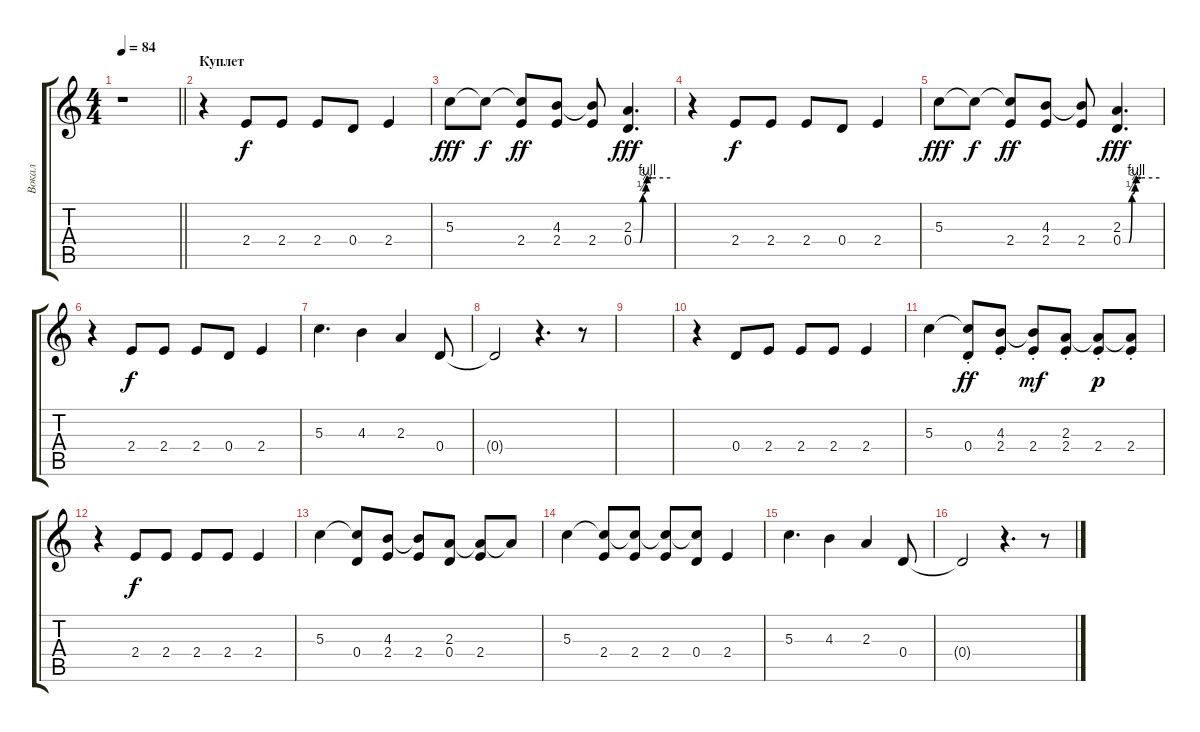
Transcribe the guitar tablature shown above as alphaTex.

\track ("Вокал" "Вокал") {instrument acousticguitarnylon}
\staff {score tabs}
\tuning (E4 B3 G3 D3 A2 E2) {hide}
\ts (4 4)
\tempo 84
\clef g2
\barLineRight lightlight
\ks c
r.1{dy f} |
\section ("" "Куплет")
r.4 2.4.8 2.4.8 2.4.8 0.4.8 2.4.4 |
5.3.8{dy fff} 5.3{t}.8{dy f} (5.3{t} 2.4).8{dy ff} (4.3 2.4).8 (4.3{t} 2.4).8 (2.3 0.4{be (custom 0 0 10 0 15 1 20 3 22 4 30 4 60 4)}).4{d dy fff} |
r.4 2.4.8{dy f} 2.4.8 2.4.8 0.4.8 2.4.4 |
5.3.8{dy fff} 5.3{t}.8{dy f} (5.3{t} 2.4).8{dy ff} (4.3 2.4).8 (4.3{t} 2.4).8 (2.3 0.4{be (custom 0 0 10 0 15 1 20 3 22 4 30 4 60 4)}).4{d dy fff} |
r.4 2.4.8{dy f} 2.4.8 2.4.8 0.4.8 2.4.4 |
5.3.4{d} 4.3.4 2.3.4 0.4.8 |
0.4{t}.2 r.4{d} r.8 |
|
r.4 0.4.8 2.4.8 2.4.8 2.4.8 2.4.4 |
5.3.4 (5.3{t} 0.4{st}).8{dy ff} (4.3 2.4{st}).8 (4.3{t} 2.4{st}).8{dy mf} (2.3 2.4{st}).8 (2.3{t} 2.4{st}).8{dy p} (2.3{t} 2.4{st}).8 |
r.4 2.4.8{dy f} 2.4.8 2.4.8 2.4.8 2.4.4 |
5.3.4 (5.3{t} 0.4).8 (4.3 2.4).8 (4.3{t} 2.4).8 (2.3 0.4).8 (2.3{t} 2.4).8 2.3{t}.8 |
5.3.4 (5.3{t} 2.4).8 (5.3{t} 2.4).8 (5.3{t} 2.4).8 (5.3{t} 0.4).8 2.4.4 |
5.3.4{d} 4.3.4 2.3.4 0.4.8 |
0.4{t}.2 r.4{d} r.8
